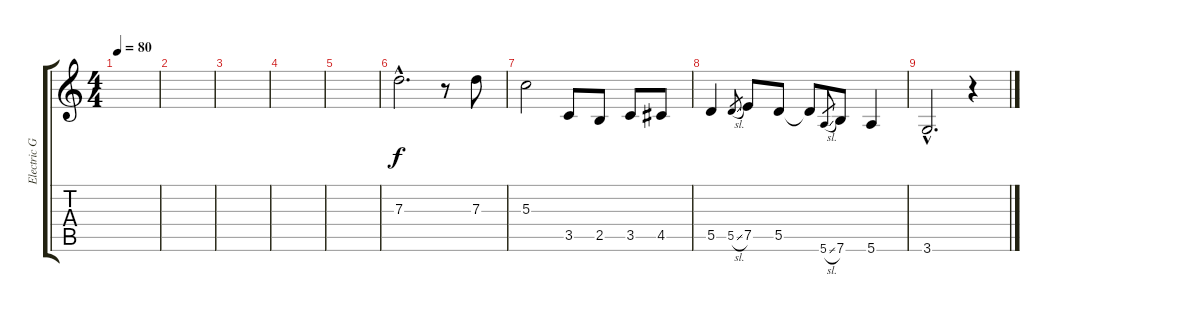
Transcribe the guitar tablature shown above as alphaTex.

\track ("Electric Guitar 2 (Mick Ronson)" "Electric G") {instrument overdrivenguitar}
\staff {score tabs}
\tuning (E4 B3 G3 D3 A2 E2) {hide}
\ts (4 4)
\tempo 80
\clef g2
\ks c
|
|
|
|
|
7.3{hac}.2{d} r.8 7.3.8 |
5.3.2 3.5.8 2.5.8 3.5.8 4.5.8 |
5.5.4 5.5{sl}.8{gr} 7.5.8 5.5.8 5.5{t}.8 5.6{sl}.8{gr} 7.6.8 5.6.4 |
3.6{hac}.2{d} r.4
